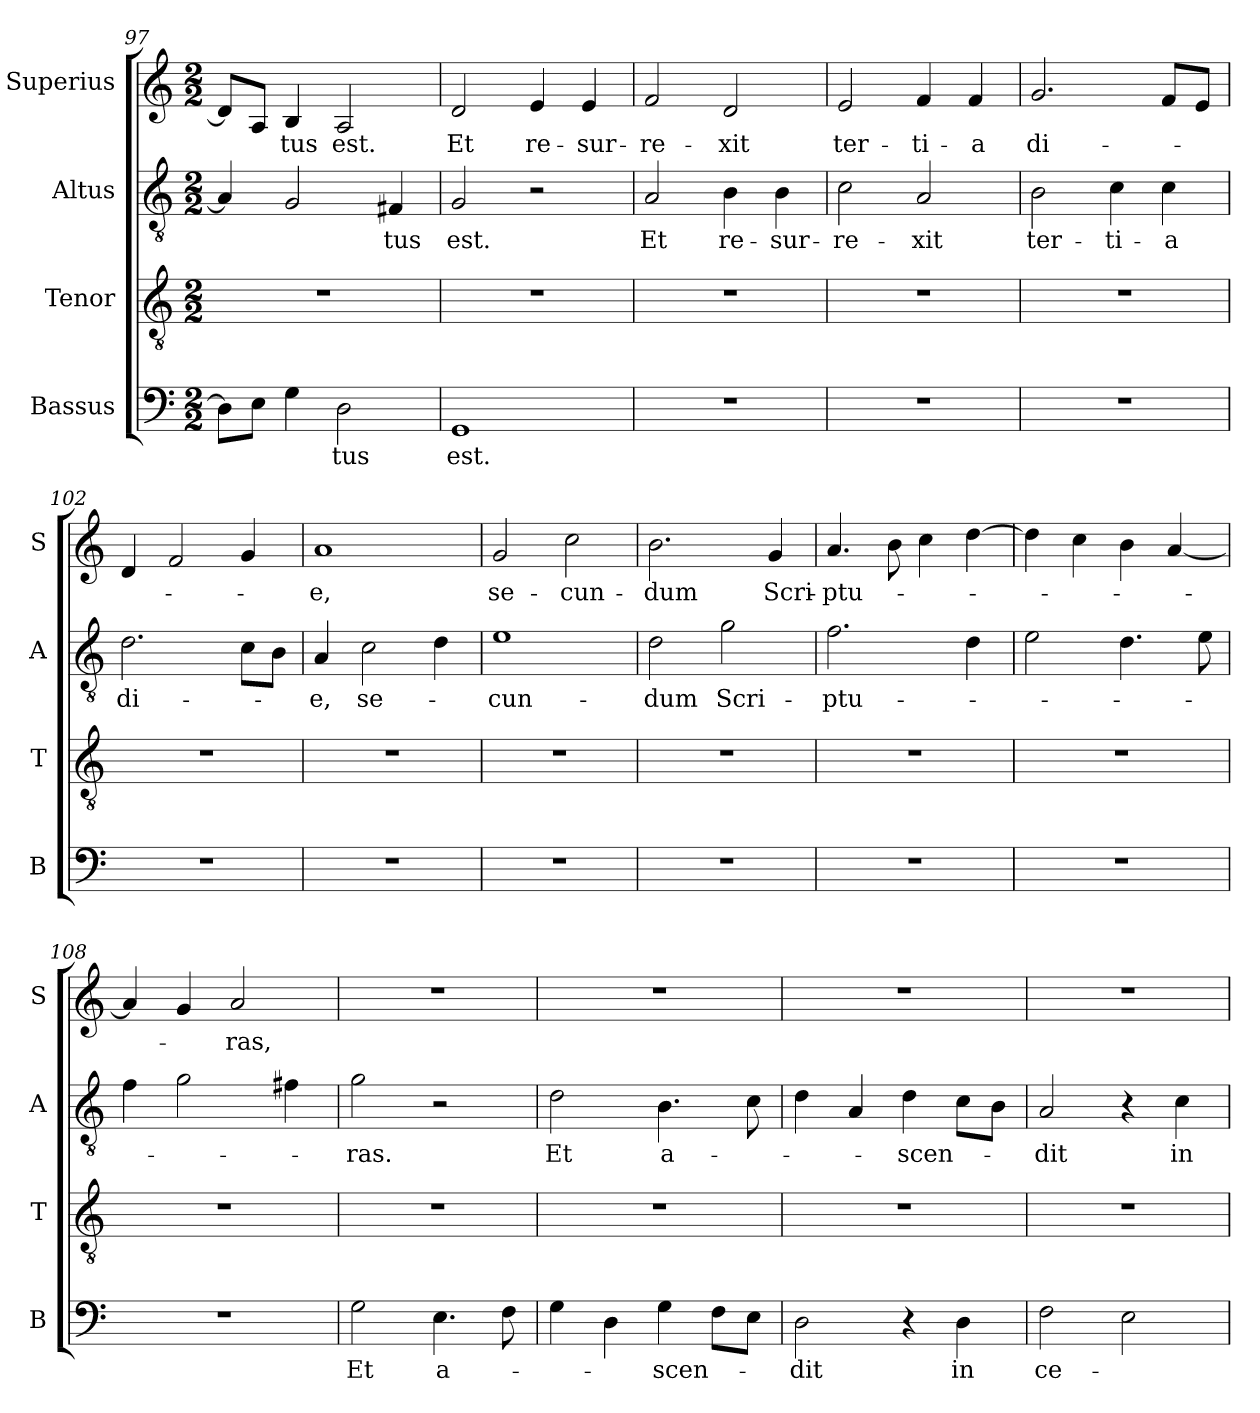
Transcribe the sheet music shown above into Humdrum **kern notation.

**kern	**text	**kern	**kern	**text	**kern	**text
*part4	*part4	*part3	*part2	*part2	*part1	*part1
*staff4	*staff4	*staff3	*staff2	*staff2	*staff1	*staff1
*I"Bassus	*	*I"Tenor	*I"Altus	*	*I"Superius	*
*I'B	*	*I'T	*I'A	*	*I'S	*
*clefF4	*	*clefGv2	*clefGv2	*	*clefG2	*
*k[]	*	*k[]	*k[]	*	*k[]	*
*M2/2	*	*M2/2	*M2/2	*	*M2/2	*
=97	=97	=97	=97	=97	=97	=97
8DL]	.	1r	4A]	.	8dL]	.
8EJ	.	.	.	.	8AJ	.
4G	.	.	2G	.	4B	-tus
2D	-tus	.	.	.	2A	est.
.	.	.	4F#X	-tus	.	.
=98	=98	=98	=98	=98	=98	=98
1GG	est.	1r	2G	est.	2d	Et
.	.	.	2r	.	4e	re-
.	.	.	.	.	4e	-sur-
=99	=99	=99	=99	=99	=99	=99
1r	.	1r	2A	Et	2f	-re-
.	.	.	4B	re-	2d	-xit
.	.	.	4B	-sur-	.	.
=100	=100	=100	=100	=100	=100	=100
1r	.	1r	2c	-re-	2e	ter-
.	.	.	2A	-xit	4f	-ti-
.	.	.	.	.	4f	-a
=101	=101	=101	=101	=101	=101	=101
1r	.	1r	2B	ter-	2.g	di-
.	.	.	4c	-ti-	.	.
.	.	.	4c	-a	8fL	.
.	.	.	.	.	8eJ	.
=102	=102	=102	=102	=102	=102	=102
1r	.	1r	2.d	di-	4d	.
.	.	.	.	.	2f	.
.	.	.	8cL	.	4g	.
.	.	.	8BJ	.	.	.
=103	=103	=103	=103	=103	=103	=103
1r	.	1r	4A	-e,	1a	-e,
.	.	.	2c	se-	.	.
.	.	.	4d	.	.	.
=104	=104	=104	=104	=104	=104	=104
1r	.	1r	1e	-cun-	2g	se-
.	.	.	.	.	2cc	-cun-
=105	=105	=105	=105	=105	=105	=105
1r	.	1r	2d	-dum	2.b	-dum
.	.	.	2g	Scri-	.	.
.	.	.	.	.	4g	Scri-
=106	=106	=106	=106	=106	=106	=106
1r	.	1r	2.f	-ptu-	4.a	-ptu-
.	.	.	.	.	8b	.
.	.	.	.	.	4cc	.
.	.	.	4d	.	[4dd	.
=107	=107	=107	=107	=107	=107	=107
1r	.	1r	2e	.	4dd]	.
.	.	.	.	.	4cc	.
.	.	.	4.d	.	4b	.
.	.	.	.	.	[4a	.
.	.	.	8e	.	.	.
=108	=108	=108	=108	=108	=108	=108
1r	.	1r	4f	.	4a]	.
.	.	.	2g	.	4g	.
.	.	.	.	.	2a	-ras,
.	.	.	4f#i	.	.	.
=109	=109	=109	=109	=109	=109	=109
2G	Et	1r	2g	-ras.	1r	.
4.E	a-	.	2r	.	.	.
8F	.	.	.	.	.	.
=110	=110	=110	=110	=110	=110	=110
4G	.	1r	2d	Et	1r	.
4D	.	.	.	.	.	.
4G	-scen-	.	4.B	a-	.	.
8FL	.	.	.	.	.	.
8EJ	.	.	8c	.	.	.
=111	=111	=111	=111	=111	=111	=111
2D	-dit	1r	4d	.	1r	.
.	.	.	4A	.	.	.
4r	.	.	4d	-scen-	.	.
4D	in	.	8cL	.	.	.
.	.	.	8BJ	.	.	.
=112	=112	=112	=112	=112	=112	=112
2F	ce-	1r	2A	-dit	1r	.
2E	.	.	4r	.	.	.
.	.	.	4c	in	.	.
=	=	=	=	=	=	=
*-	*-	*-	*-	*-	*-	*-
